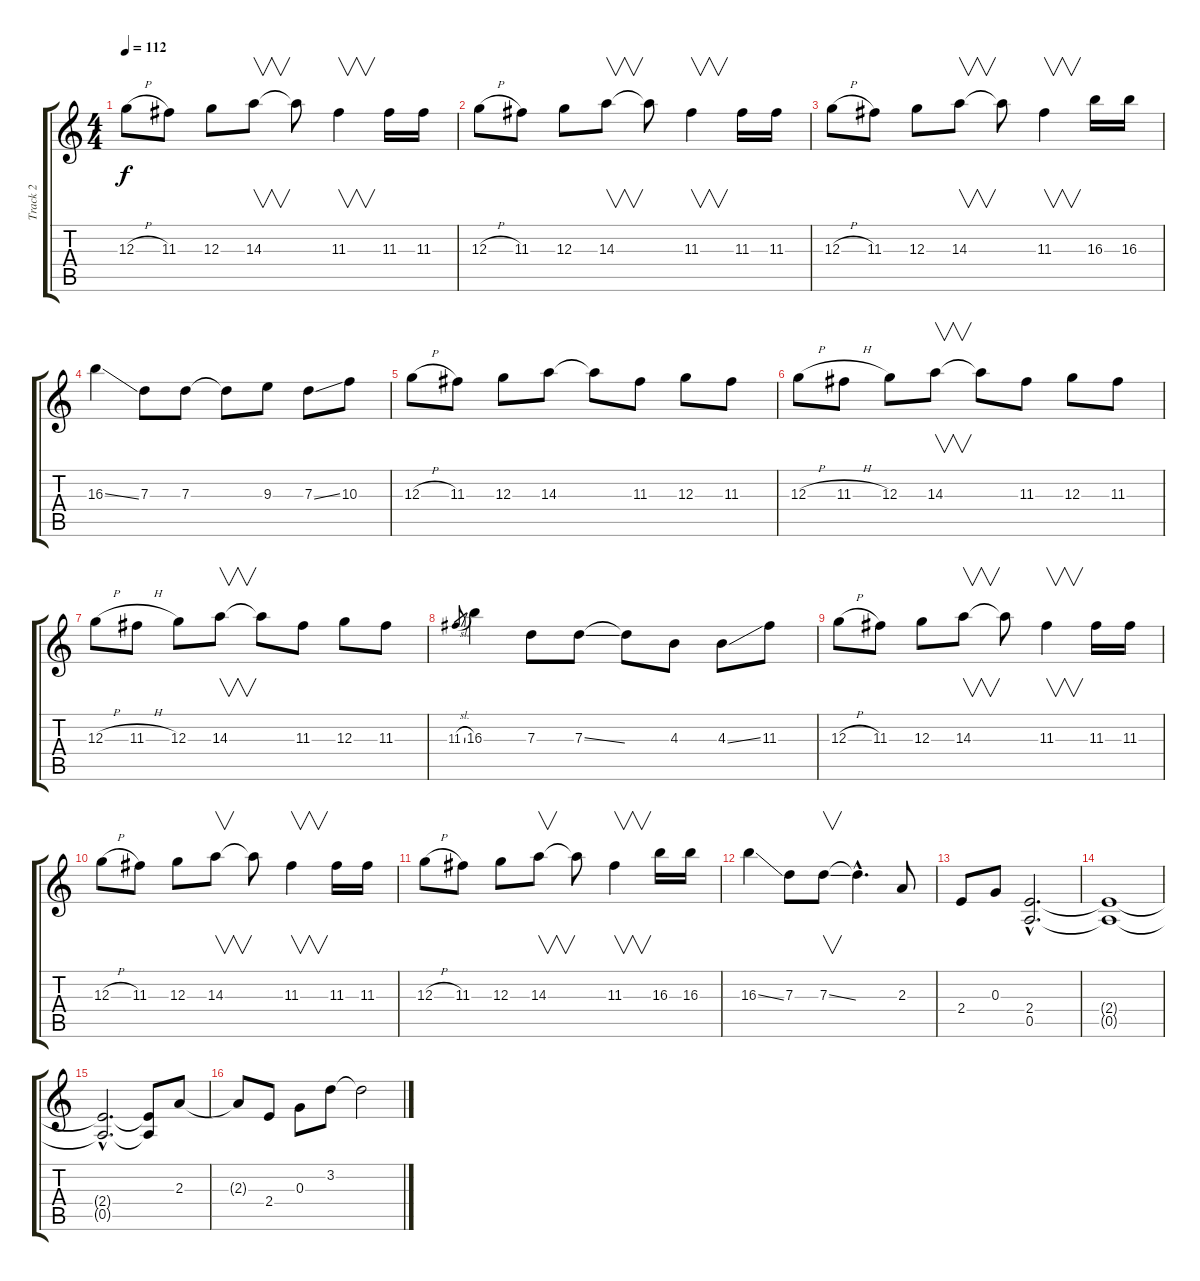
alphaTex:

\track ("Track 2" "Track 2") {instrument distortionguitar}
\staff {score tabs}
\tuning (E4 B3 G3 D3 A2 D2) {hide}
\ts (4 4)
\tempo 112
\clef g2
\ks c
12.3{h}.8{dy f} 11.3.8 12.3.8 14.3.8{v} 14.3{t}.8 11.3.4{v} 11.3.16 11.3.16 |
12.3{h}.8 11.3.8 12.3.8 14.3.8{v} 14.3{t}.8 11.3.4{v} 11.3.16 11.3.16 |
12.3{h}.8 11.3.8 12.3.8 14.3.8{v} 14.3{t}.8 11.3.4{v} 16.3.16 16.3.16 |
16.3{ss}.4 7.3.8 7.3.8 7.3{t}.8 9.3.8 7.3{ss}.8 10.3.8 |
12.3{h}.8 11.3.8 12.3.8 14.3.8 14.3{t}.8 11.3.8 12.3.8 11.3.8 |
12.3{h}.8 11.3{h}.8 12.3.8 14.3.8{v} 14.3{t}.8 11.3.8 12.3.8 11.3.8 |
12.3{h}.8 11.3{h}.8 12.3.8 14.3.8{v} 14.3{t}.8 11.3.8 12.3.8 11.3.8 |
11.3{sl}.8{gr} 16.3.4 7.3.8 7.3{ss}.8 7.3{t}.8 4.3.8 4.3{ss}.8 11.3.8 |
12.3{h}.8 11.3.8 12.3.8 14.3.8{v} 14.3{t}.8 11.3.4{v} 11.3.16 11.3.16 |
12.3{h}.8 11.3.8 12.3.8 14.3.8{v} 14.3{t}.8 11.3.4{v} 11.3.16 11.3.16 |
12.3{h}.8 11.3.8 12.3.8 14.3.8{v} 14.3{t}.8 11.3.4{v} 16.3.16 16.3.16 |
16.3{ss}.4 7.3.8 7.3{ss}.8{v} 7.3{hac t}.4{d} 2.3.8 |
2.4.8 0.3.8 (2.4{hac} 0.5{hac}).2{d} |
(2.4{t} 0.5{t}).1 |
(2.4{hac t} 0.5{hac t}).2{d} (2.4{t} 0.5{t}).8 2.3.8 |
2.3{t}.8 2.4.8 0.3.8 3.2.8 3.2{t}.2
